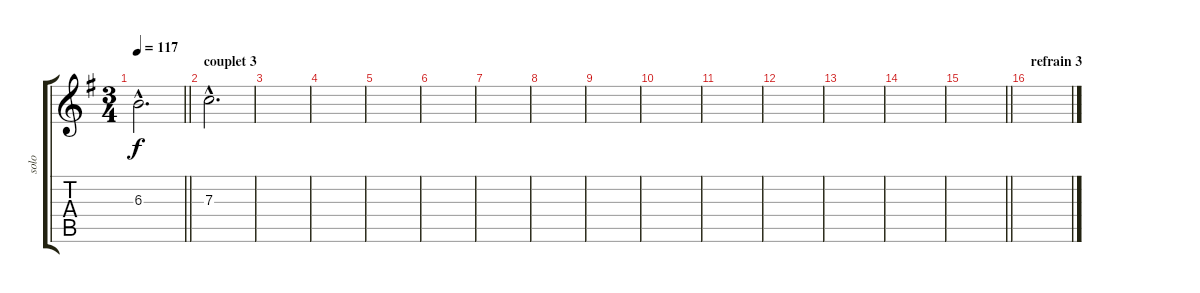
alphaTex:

\track ("solo" "solo") {instrument acousticguitarsteel}
\staff {score tabs}
\tuning (D4 A3 F3 C3 G2 D2) {hide}
\ts (3 4)
\tempo 117
\clef g2
\barLineRight lightlight
\ks g
6.3{hac}.2{d dy f} |
\section ("" "couplet 3")
7.3{hac}.2{d} |
|
|
|
|
|
|
|
|
|
|
|
|
\barLineRight lightlight
|
\section ("" "refrain 3")
